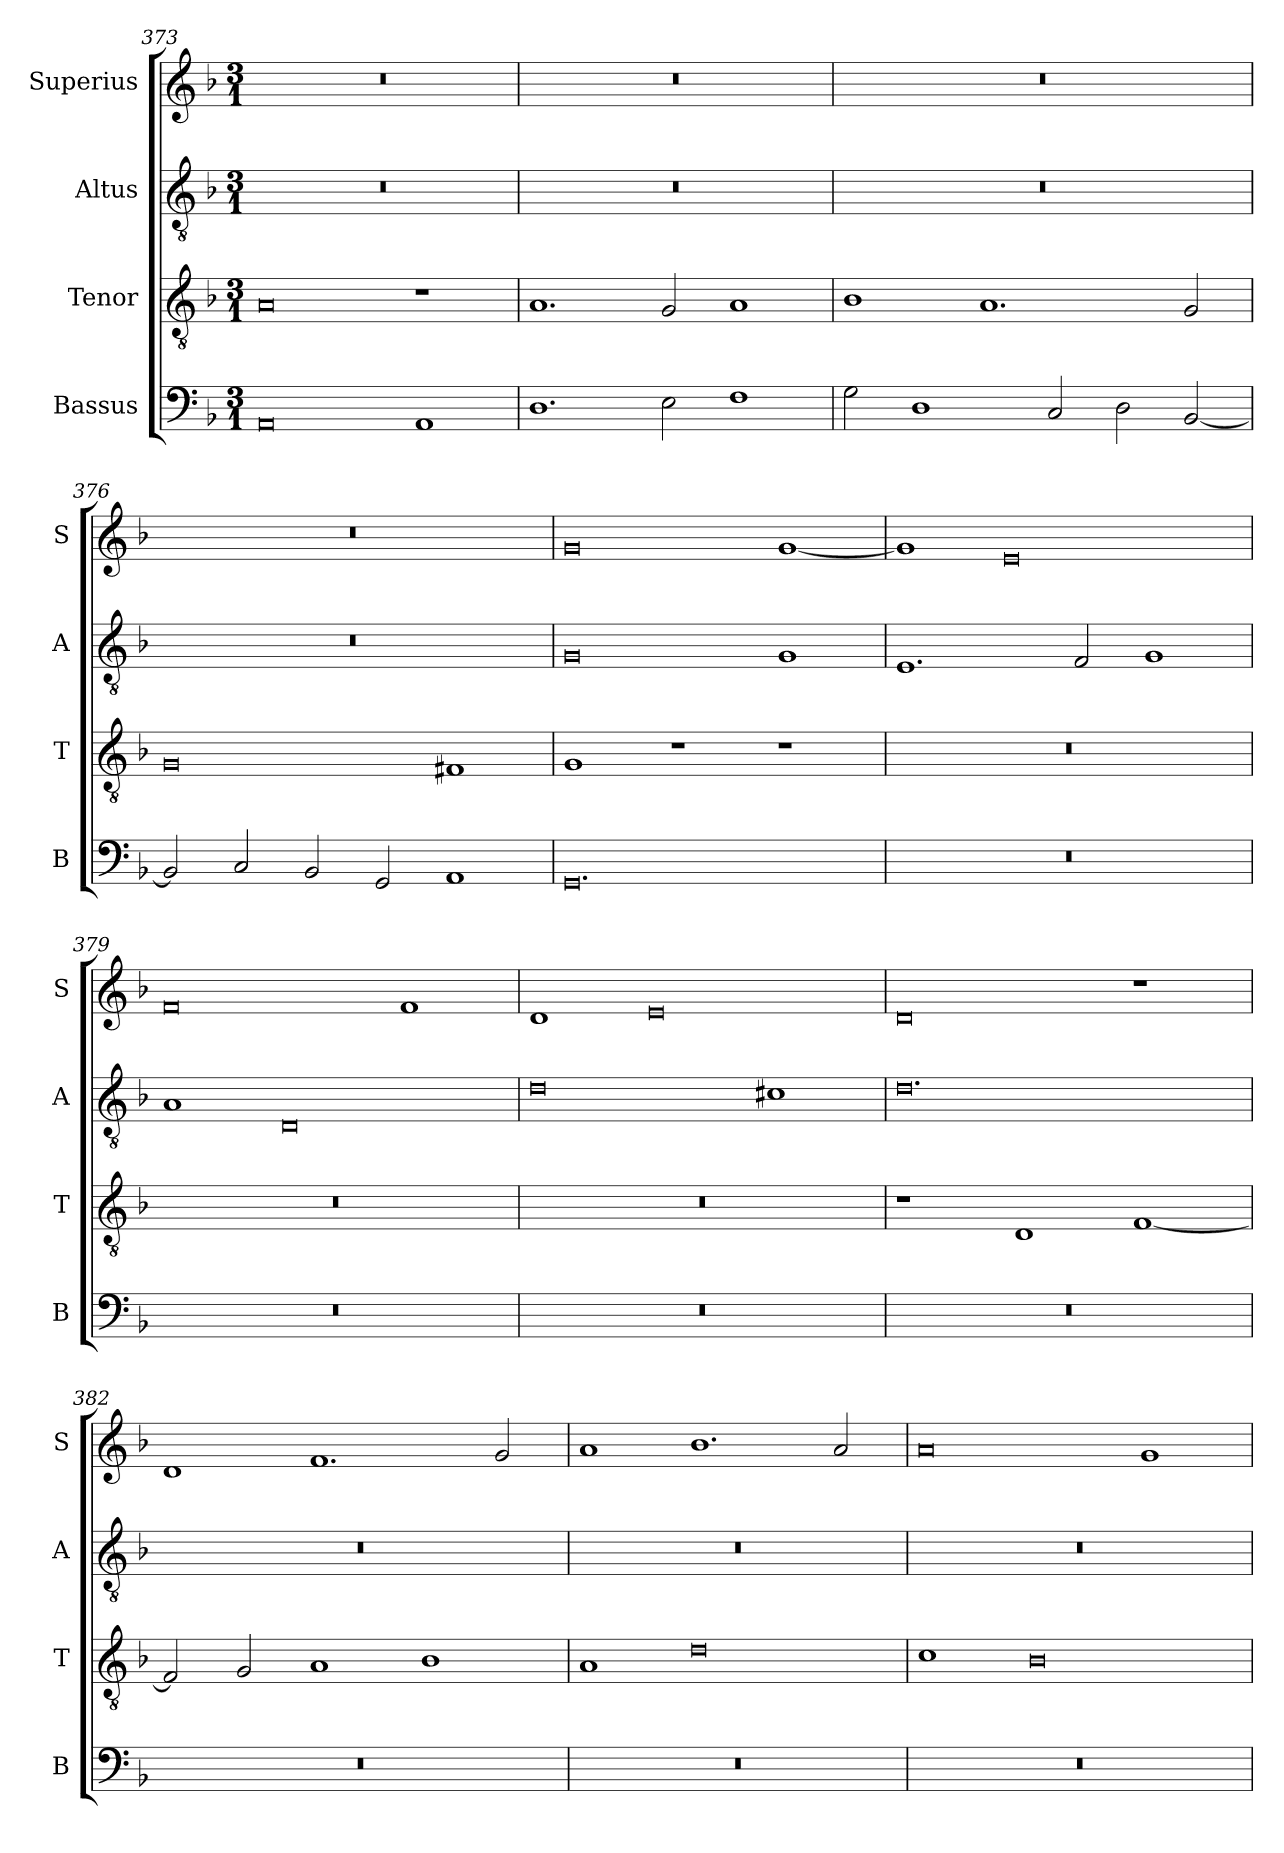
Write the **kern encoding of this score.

**kern	**kern	**kern	**kern
*part4	*part3	*part2	*part1
*staff4	*staff3	*staff2	*staff1
*I"Bassus	*I"Tenor	*I"Altus	*I"Superius
*I'B	*I'T	*I'A	*I'S
*clefF4	*clefGv2	*clefGv2	*clefG2
*k[b-]	*k[b-]	*k[b-]	*k[b-]
*M3/1	*M3/1	*M3/1	*M3/1
=373	=373	=373	=373
0AA	0A	0.r	0.r
1AA	1r	.	.
=374	=374	=374	=374
1.D	1.A	0.r	0.r
2E\	2G/	.	.
1F	1A	.	.
=375	=375	=375	=375
2G\	1B-	0.r	0.r
1D	.	.	.
.	1.A	.	.
2C/	.	.	.
2D\	.	.	.
[2BB-/	2G/	.	.
=376	=376	=376	=376
2BB-/]	0G	0.r	0.r
2C/	.	.	.
2BB-/	.	.	.
2GG/	.	.	.
1AA	1F#X	.	.
=377	=377	=377	=377
0.GG	1G	0G	0g
.	1r	.	.
.	1r	1G	[1g
=378	=378	=378	=378
0.r	0.r	1.E	1g]
.	.	.	0e
.	.	2F/	.
.	.	1G	.
=379	=379	=379	=379
0.r	0.r	1A	0f
.	.	0D	.
.	.	.	1f
=380	=380	=380	=380
0.r	0.r	0d	1d
.	.	.	0e
.	.	1c#X	.
=381	=381	=381	=381
0.r	1r	0.d	0d
.	1D	.	.
.	[1F	.	1r
=382	=382	=382	=382
0.r	2F/]	0.r	1d
.	2G/	.	.
.	1A	.	1.f
.	1B-	.	.
.	.	.	2g/
=383	=383	=383	=383
0.r	1A	0.r	1a
.	0d	.	1.b-
.	.	.	2a/
=384	=384	=384	=384
0.r	1c	0.r	0a
.	0B-	.	.
.	.	.	1g
=	=	=	=
*-	*-	*-	*-
